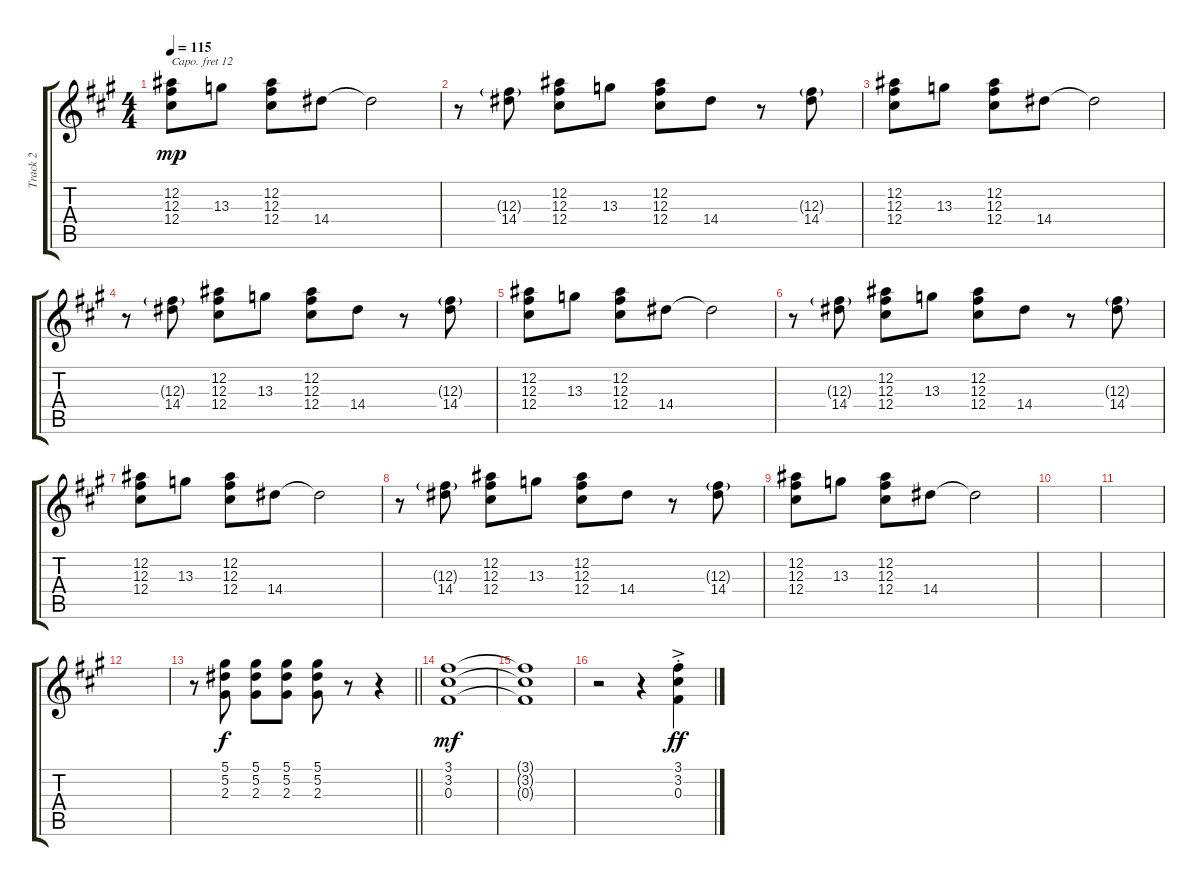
\track ("Track 2" "Track 2") {instrument rockorgan}
\staff {score tabs}
\capo 12
\tuning (Eb4 Bb3 Gb3 Db3 Ab2 Eb2) {hide}
\ts (4 4)
\tempo 115
\clef g2
\ks a
(12.2 12.3 12.4).8{dy mp} 13.3.8 (12.2 12.3 12.4).8 14.4.8 14.4{t}.2 |
r.8 (12.3{g} 14.4).8 (12.2 12.3 12.4).8 13.3.8 (12.2 12.3 12.4).8 14.4.8 r.8 (12.3{g} 14.4).8 |
(12.2 12.3 12.4).8 13.3.8 (12.2 12.3 12.4).8 14.4.8 14.4{t}.2 |
r.8 (12.3{g} 14.4).8 (12.2 12.3 12.4).8 13.3.8 (12.2 12.3 12.4).8 14.4.8 r.8 (12.3{g} 14.4).8 |
(12.2 12.3 12.4).8 13.3.8 (12.2 12.3 12.4).8 14.4.8 14.4{t}.2 |
r.8 (12.3{g} 14.4).8 (12.2 12.3 12.4).8 13.3.8 (12.2 12.3 12.4).8 14.4.8 r.8 (12.3{g} 14.4).8 |
(12.2 12.3 12.4).8 13.3.8 (12.2 12.3 12.4).8 14.4.8 14.4{t}.2 |
r.8 (12.3{g} 14.4).8 (12.2 12.3 12.4).8 13.3.8 (12.2 12.3 12.4).8 14.4.8 r.8 (12.3{g} 14.4).8 |
(12.2 12.3 12.4).8 13.3.8 (12.2 12.3 12.4).8 14.4.8 14.4{t}.2 |
|
|
|
\barLineRight lightlight
r.8 (5.1 5.2 2.3).8{dy f} (5.1 5.2 2.3).8 (5.1 5.2 2.3).8 (5.1 5.2 2.3).8 r.8 r.4 |
(3.1 3.2 0.3).1{dy mf instrument brasssection} |
(3.1{t} 3.2{t} 0.3{t}).1 |
r.2 r.4 (3.1{ac st} 3.2{ac st} 0.3{ac st}).4{dy ff}
